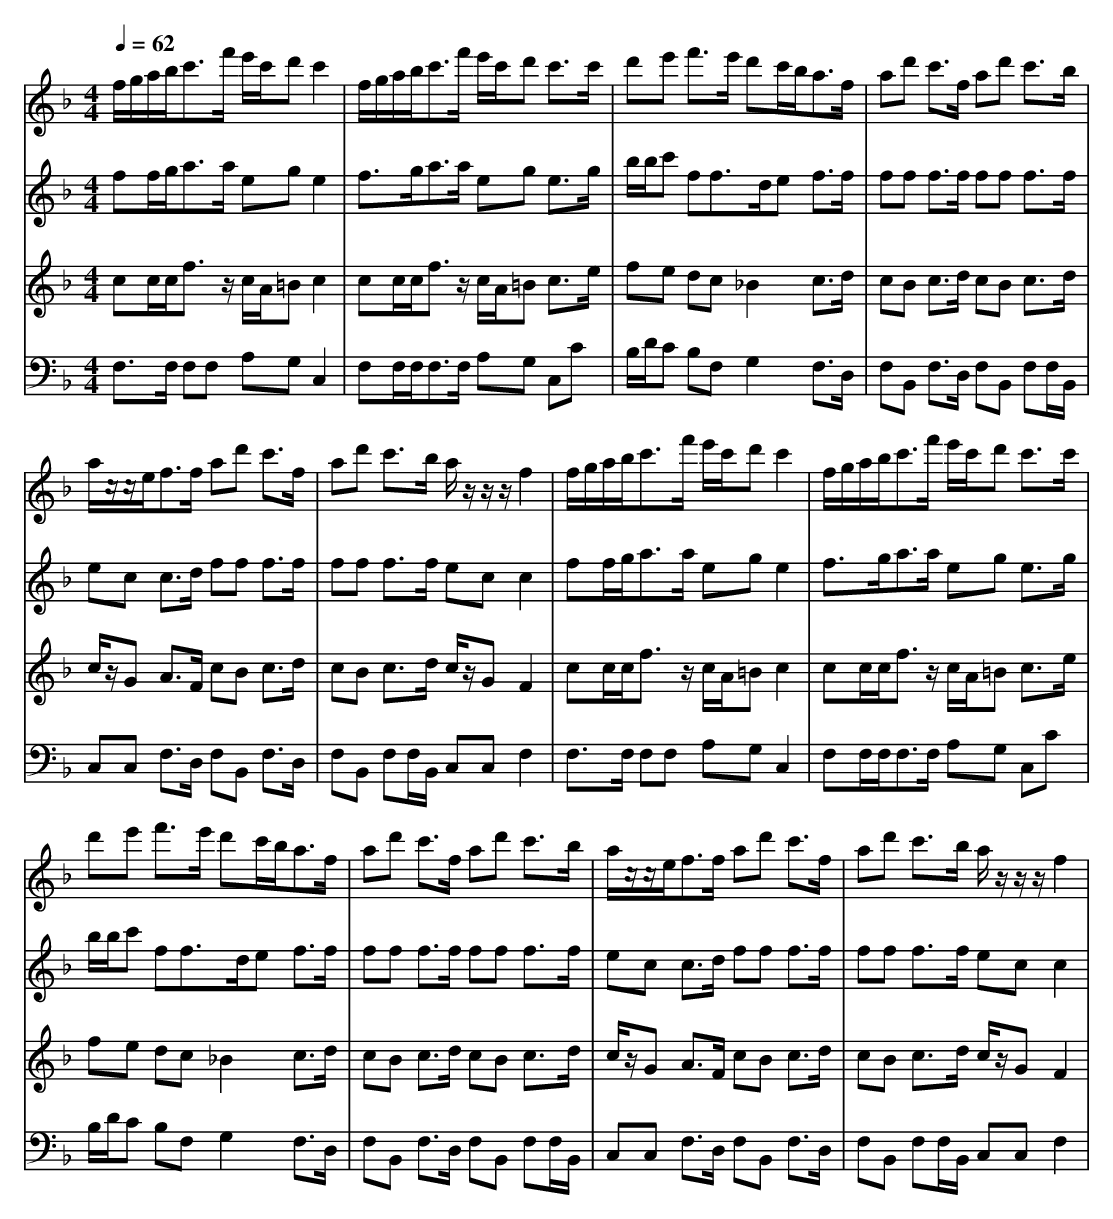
X:1
T:
M: 4/4
L: 1/8
Q:1/4=62
K:F % 1 flats
V:1
f/2g/2a/2b<c'f'/2 e'/2c'/2d' c'2|f/2g/2a/2b<c'f'/2 e'/2c'/2d' c'3/2c'/2|d'e' f'3/2e'/2 d'c'/2b<af/2|ad' c'3/2f/2 ad' c'3/2b/2|
a/2z/2z/2e<ff/2 ad' c'3/2f/2|ad' c'3/2b/2 a/2z/2z/2z/2 f2|f/2g/2a/2b<c'f'/2 e'/2c'/2d' c'2|f/2g/2a/2b<c'f'/2 e'/2c'/2d' c'3/2c'/2|
d'e' f'3/2e'/2 d'c'/2b<af/2|ad' c'3/2f/2 ad' c'3/2b/2|a/2z/2z/2e<ff/2 ad' c'3/2f/2|ad' c'3/2b/2 a/2z/2z/2z/2 f2|
V:2
ff/2g<aa/2 eg e2|f3/2g<aa/2 eg e3/2g/2|b/2b/2c' ff3/2d/2e f3/2f/2|ff f3/2f/2 ff f3/2f/2|
ec c3/2d/2 ff f3/2f/2|ff f3/2f/2 ec c2|ff/2g<aa/2 eg e2|f3/2g<aa/2 eg e3/2g/2|
b/2b/2c' ff3/2d/2e f3/2f/2|ff f3/2f/2 ff f3/2f/2|ec c3/2d/2 ff f3/2f/2|ff f3/2f/2 ec c2|
V:3
cc/2c<fz/2 c/2A/2=B c2|cc/2c<fz/2 c/2A/2=B c3/2e/2|fe dc _B2 c3/2d/2|cB c3/2d/2 cB c3/2d/2|
c/2z/2G A3/2F/2 cB c3/2d/2|cB c3/2d/2 c/2z/2G F2|cc/2c<fz/2 c/2A/2=B c2|cc/2c<fz/2 c/2A/2=B c3/2e/2|
fe dc _B2 c3/2d/2|cB c3/2d/2 cB c3/2d/2|c/2z/2G A3/2F/2 cB c3/2d/2|cB c3/2d/2 c/2z/2G F2|
V:4
F,3/2F,/2 F,F, A,G, C,2|F,F,/2F,<F,F,/2 A,G, C,C|B,/2D/2C B,F, G,2 F,3/2D,/2|F,B,, F,3/2D,/2 F,B,, F,F,/2B,,/2|
C,C, F,3/2D,/2 F,B,, F,3/2D,/2|F,B,, F,F,/2B,,/2 C,C, F,2|F,3/2F,/2 F,F, A,G, C,2|F,F,/2F,<F,F,/2 A,G, C,C|
B,/2D/2C B,F, G,2 F,3/2D,/2|F,B,, F,3/2D,/2 F,B,, F,F,/2B,,/2|C,C, F,3/2D,/2 F,B,, F,3/2D,/2|F,B,, F,F,/2B,,/2 C,C, F,2|
